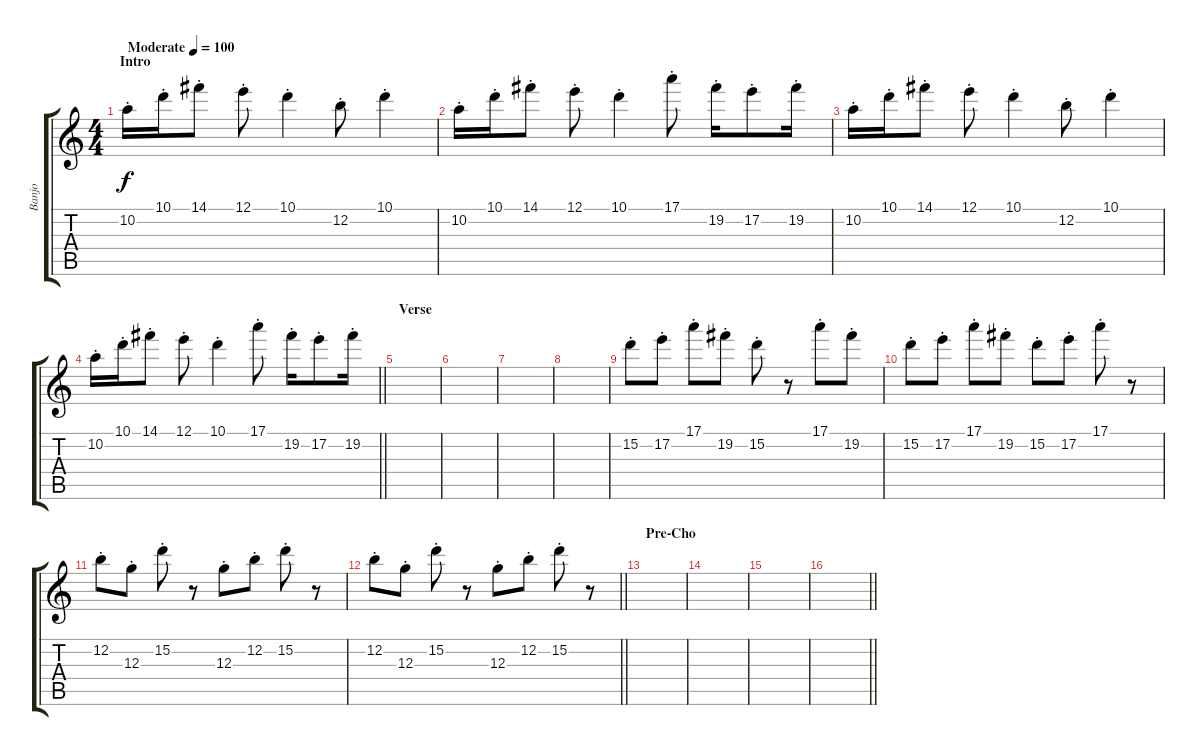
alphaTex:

\track ("Banjo" "Banjo") {instrument banjo}
\staff {score tabs}
\tuning (E4 B3 G3 D3 A2 E2) {hide}
\displaytranspose 12
\ts (4 4)
\section ("" "Intro")
\tempo (100 "Moderate")
\clef g2
\ks c
10.2{st}.16{dy f instrument banjo} 10.1{st}.16 14.1{st}.8 12.1{st}.8 10.1{st}.4 12.2{st}.8 10.1{st}.4 |
10.2{st}.16 10.1{st}.16 14.1{st}.8 12.1{st}.8 10.1{st}.4 17.1{st}.8 19.2{st}.16 17.2{st}.8 19.2{st}.16 |
10.2{st}.16 10.1{st}.16 14.1{st}.8 12.1{st}.8 10.1{st}.4 12.2{st}.8 10.1{st}.4 |
\barLineRight lightlight
10.2{st}.16 10.1{st}.16 14.1{st}.8 12.1{st}.8 10.1{st}.4 17.1{st}.8 19.2{st}.16 17.2{st}.8 19.2{st}.16 |
\section ("" "Verse")
|
|
|
|
15.2{st}.8 17.2{st}.8 17.1{st}.8 19.2{st}.8 15.2{st}.8 r.8 17.1{st}.8 19.2{st}.8 |
15.2{st}.8 17.2{st}.8 17.1{st}.8 19.2{st}.8 15.2{st}.8 17.2{st}.8 17.1{st}.8 r.8 |
12.2{st}.8 12.3{st}.8 15.2{st}.8 r.8 12.3{st}.8 12.2{st}.8 15.2{st}.8 r.8 |
\barLineRight lightlight
12.2{st}.8 12.3{st}.8 15.2{st}.8 r.8 12.3{st}.8 12.2{st}.8 15.2{st}.8 r.8 |
\section ("" "Pre-Cho")
|
|
|
\barLineRight lightlight
